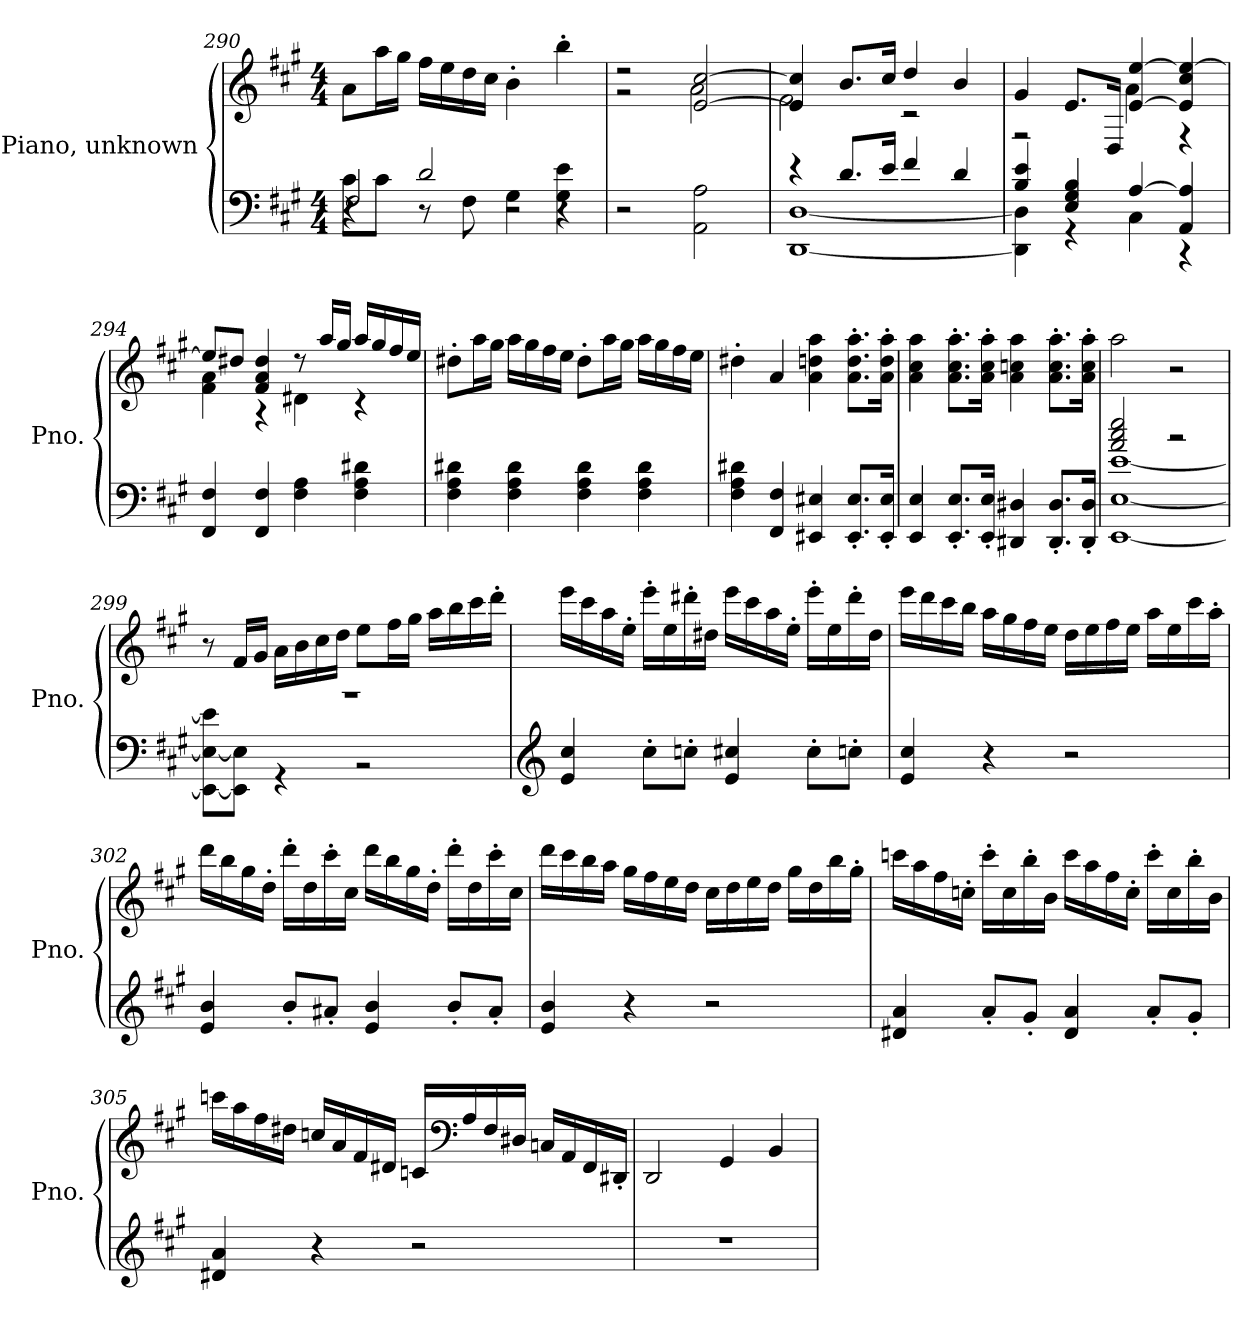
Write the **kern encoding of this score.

**kern	**kern
*part1	*part1
*staff2	*staff1
*I"Piano, unknown	*
*I'Pno.	*
*clefF4	*clefG2
*k[f#c#g#]	*k[f#c#g#]
*M4/4	*M4/4
=290	=290
*^	*
*	*^	*
4r	8c#\L	2F#/	8a\L
.	8c#\J	.	16aa\L
.	.	.	16gg#\JJ
2d/	8r	.	16ff#\LL
.	.	.	16ee\
.	8F#\	.	16dd\
.	.	.	16cc#\JJ
.	4G#\	2r	4b'\
4r	4G#\ 4e\	.	4bb'\
*v	*v	*v	*
=291	=291
*	*^
2r	2r	2r
2AA\ 2A\	[2e/ [2cc#/	2a\
!!LO:LB:g=z	!!
=292	=292	=292
*^	*	*
4r	[1DD [1D	4e/] 4cc#/]	2f#\
8.d/L	.	8.b/L	.
16e/Jk	.	16cc#/Jk	.
4f#/	.	4dd/	2r
4d/	.	4b/	.
=293	=293	=293	=293
4B/ 4e/	4DD\] 4D\]	4g#/	2r
4E/ 4G#/ 4B/	4r	8.e/L	.
.	.	16D/Jk	.
[4A/	4C#\	[4e/ [4ee/	4a\
4AA/ 4A/]	4r	4e/] 4cc#/ 4ee/_	4r
*v	*v	*	*
=294	=294	=294
4FF#/ 4F#/	8ee/L]	4f#\ 4a\
.	8dd#X/J	.
4FF#/ 4F#/	4f#/ 4a/ 4dd#/	4r
4F#\ 4A\	8r	4d#X\
.	16aa/LL	.
.	16gg#/JJ	.
4F#\ 4A\ 4d#X\	16aa/LL	4r
.	16gg#/	.
.	16ff#/	.
.	16ee/JJ	.
*	*v	*v
=295	=295
4F#\ 4A\ 4d#X\	8dd#X'\L
.	16aa\L
.	16gg#\JJ
4F#\ 4A\ 4d#\	16aa\LL
.	16gg#\
.	16ff#\
.	16ee\JJ
4F#\ 4A\ 4d#\	8dd#'\L
.	16aa\L
.	16gg#\JJ
4F#\ 4A\ 4d#\	16aa\LL
.	16gg#\
.	16ff#\
.	16ee\JJ
!!LO:LB:g=z
=296	=296
4F#\ 4A\ 4d#X\	4dd#X'\
4FF#/ 4F#/	4a/
4EE#X/ 4E#X/	4a\ 4ddn\ 4aa\
8.EE#/' 8.E#/'L	8.a\' 8.dd\' 8.aa\'L
16EE#/' 16E#/'Jk	16a\' 16dd\' 16aa\'Jk
=297	=297
4EE/ 4E/	4a\ 4cc#\ 4aa\
8.EE/' 8.E/'L	8.a\' 8.cc#\' 8.aa\'L
16EE/' 16E/'Jk	16a\' 16cc#\' 16aa\'Jk
4DD#X/ 4D#X/	4a\ 4ccn\ 4aa\
8.DD#/' 8.D#/'L	8.a\' 8.cc\' 8.aa\'L
16DD#/' 16D#/'Jk	16a\' 16cc\' 16aa\'Jk
=298	=298
*^	*
2a/ 2cc#/ 2ee/	[1EE [1E [1e	2aa\
2r	.	2r
=299	=299	=299
1r	8EE\_ 8E\_ 8e\]L	8r
.	8EE\] 8E\]J	16f#/LL
.	.	16g#/JJ
.	4r	16a\LL
.	.	16b\
.	.	16cc#\
.	.	16dd\JJ
.	2r	8ee\L
.	.	16ff#\L
.	.	16gg#\JJ
.	.	16aa\LL
.	.	16bb\
.	.	16ccc#\
.	.	16ddd'\JJ
*v	*v	*
!!LO:LB:g=z
=300	=300
*clefG2	*
4e/ 4cc#/	16eee\LL
.	16ccc#\
.	16aa\
.	16ee'\JJ
8cc#'\L	16eee'\LL
.	16ee\
8ccn'\J	16ddd#X'\
.	16dd#X\JJ
4e/ 4cc#X/	16eee\LL
.	16ccc#\
.	16aa\
.	16ee'\JJ
8cc#'\L	16eee'\LL
.	16ee\
8ccn'\J	16ddd#'\
.	16dd#\JJ
=301	=301
4e/ 4cc#/	16eee\LL
.	16ddd\
.	16ccc#\
.	16bb\JJ
4r	16aa\LL
.	16gg#\
.	16ff#\
.	16ee\JJ
2r	16dd\LL
.	16ee\
.	16ff#\
.	16ee\JJ
.	16aa\LL
.	16ee\
.	16ccc#\
.	16aa'\JJ
!!LO:LB:g=z
=302	=302
4e/ 4b/	16ddd\LL
.	16bb\
.	16gg#\
.	16dd'\JJ
8b'/L	16ddd'\LL
.	16dd\
8a#X'/J	16ccc#'\
.	16cc#\JJ
4e/ 4b/	16ddd\LL
.	16bb\
.	16gg#\
.	16dd'\JJ
8b'/L	16ddd'\LL
.	16dd\
8a#'/J	16ccc#'\
.	16cc#\JJ
=303	=303
4e/ 4b/	16ddd\LL
.	16ccc#\
.	16bb\
.	16aa\JJ
4r	16gg#\LL
.	16ff#\
.	16ee\
.	16dd\JJ
2r	16cc#\LL
.	16dd\
.	16ee\
.	16dd\JJ
.	16gg#\LL
.	16dd\
.	16bb\
.	16gg#'\JJ
!!LO:PB:g=z
=304	=304
4d#X/ 4a/	16cccn\LL
.	16aa\
.	16ff#\
.	16ccn'\JJ
8a'/L	16ccc'\LL
.	16cc\
8g#'/J	16bb'\
.	16b\JJ
4d#/ 4a/	16ccc\LL
.	16aa\
.	16ff#\
.	16cc'\JJ
8a'/L	16ccc'\LL
.	16cc\
8g#'/J	16bb'\
.	16b\JJ
=305	=305
4d#X/ 4a/	16cccn\LL
.	16aa\
.	16ff#\
.	16dd#X\JJ
4r	16ccn/LL
.	16a/
.	16f#/
.	16d#X/JJ
2r	16cn/LL
*	*clefF4
.	16A/
.	16F#/
.	16D#X/JJ
.	16Cn/LL
.	16AA/
.	16FF#/
.	16DD#X'/JJ
!!LO:LB:g=z
=306	=306
1r	2DD/
.	4GG#/
.	4BB/
=	=
*-	*-
